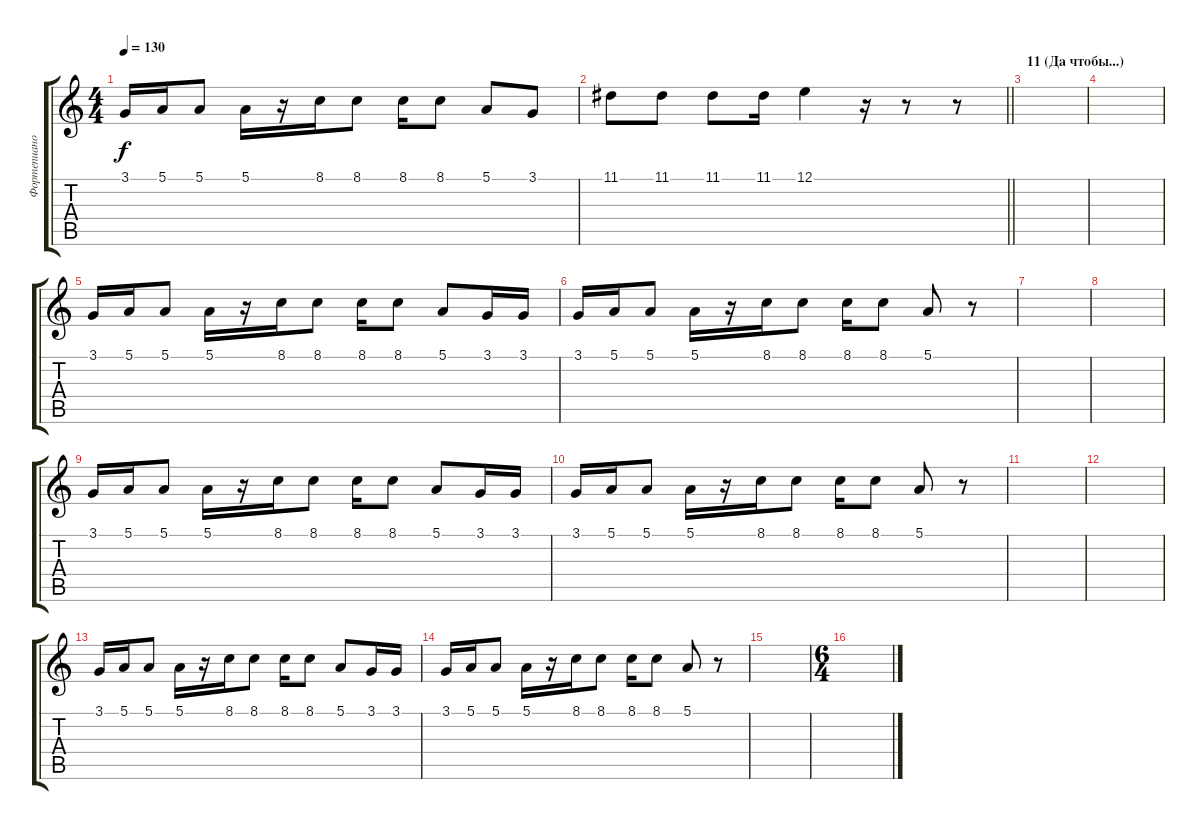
\track ("Фортепиано 2" "Фортепиано") {instrument electricgrandpiano}
\staff {score tabs}
\tuning (E4 B3 G3 D3 A2 E2) {hide}
\ts (4 4)
\tempo 130
\clef g2
\ks c
3.1.16{dy f} 5.1.16 5.1.8 5.1.16 r.16 8.1.16 8.1.8 8.1.16 8.1.8 5.1.8 3.1.8 |
\barLineRight lightlight
11.1.8 11.1.8 11.1.8 11.1.16 12.1.4 r.16 r.8 r.8 |
\section ("" "11 (Да чтобы...)")
|
|
3.1.16 5.1.16 5.1.8 5.1.16 r.16 8.1.16 8.1.8 8.1.16 8.1.8 5.1.8 3.1.16 3.1.16 |
3.1.16 5.1.16 5.1.8 5.1.16 r.16 8.1.16 8.1.8 8.1.16 8.1.8 5.1.8 r.8 |
|
|
3.1.16 5.1.16 5.1.8 5.1.16 r.16 8.1.16 8.1.8 8.1.16 8.1.8 5.1.8 3.1.16 3.1.16 |
3.1.16 5.1.16 5.1.8 5.1.16 r.16 8.1.16 8.1.8 8.1.16 8.1.8 5.1.8 r.8 |
|
|
3.1.16 5.1.16 5.1.8 5.1.16 r.16 8.1.16 8.1.8 8.1.16 8.1.8 5.1.8 3.1.16 3.1.16 |
3.1.16 5.1.16 5.1.8 5.1.16 r.16 8.1.16 8.1.8 8.1.16 8.1.8 5.1.8 r.8 |
|
\ts (6 4)
